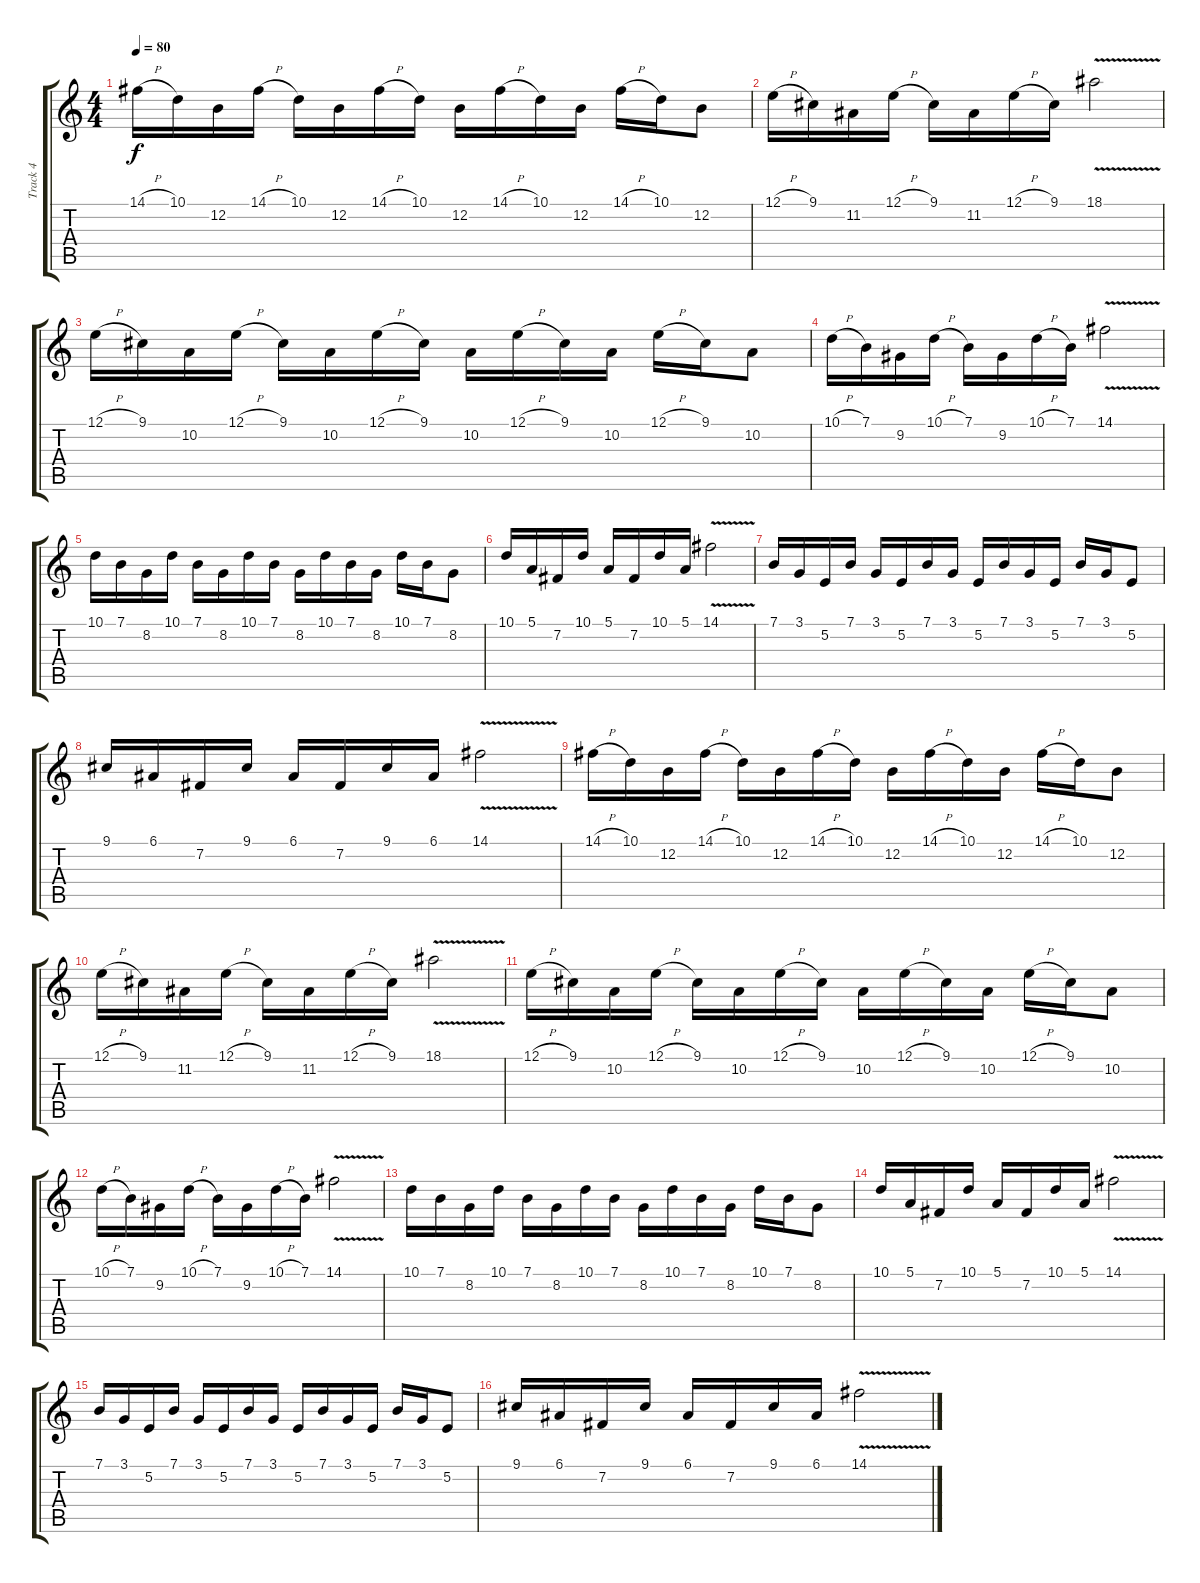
\track ("Track 4" "Track 4") {instrument harpsichord}
\staff {score tabs}
\tuning (E4 B3 G3 D3 A2 E2) {hide}
\ts (4 4)
\tempo 80
\clef g2
\ks c
14.1{h}.16{dy f} 10.1.16 12.2.16 14.1{h}.16 10.1.16 12.2.16 14.1{h}.16 10.1.16 12.2.16 14.1{h}.16 10.1.16 12.2.16 14.1{h}.16 10.1.16 12.2.8 |
12.1{h}.16 9.1.16 11.2.16 12.1{h}.16 9.1.16 11.2.16 12.1{h}.16 9.1.16 18.1{v}.2 |
12.1{h}.16 9.1.16 10.2.16 12.1{h}.16 9.1.16 10.2.16 12.1{h}.16 9.1.16 10.2.16 12.1{h}.16 9.1.16 10.2.16 12.1{h}.16 9.1.16 10.2.8 |
10.1{h}.16 7.1.16 9.2.16 10.1{h}.16 7.1.16 9.2.16 10.1{h}.16 7.1.16 14.1{v}.2 |
10.1.16 7.1.16 8.2.16 10.1.16 7.1.16 8.2.16 10.1.16 7.1.16 8.2.16 10.1.16 7.1.16 8.2.16 10.1.16 7.1.16 8.2.8 |
10.1.16 5.1.16 7.2.16 10.1.16 5.1.16 7.2.16 10.1.16 5.1.16 14.1{v}.2 |
7.1.16 3.1.16 5.2.16 7.1.16 3.1.16 5.2.16 7.1.16 3.1.16 5.2.16 7.1.16 3.1.16 5.2.16 7.1.16 3.1.16 5.2.8 |
9.1.16 6.1.16 7.2.16 9.1.16 6.1.16 7.2.16 9.1.16 6.1.16 14.1{v}.2 |
14.1{h}.16 10.1.16 12.2.16 14.1{h}.16 10.1.16 12.2.16 14.1{h}.16 10.1.16 12.2.16 14.1{h}.16 10.1.16 12.2.16 14.1{h}.16 10.1.16 12.2.8 |
12.1{h}.16 9.1.16 11.2.16 12.1{h}.16 9.1.16 11.2.16 12.1{h}.16 9.1.16 18.1{v}.2 |
12.1{h}.16 9.1.16 10.2.16 12.1{h}.16 9.1.16 10.2.16 12.1{h}.16 9.1.16 10.2.16 12.1{h}.16 9.1.16 10.2.16 12.1{h}.16 9.1.16 10.2.8 |
10.1{h}.16 7.1.16 9.2.16 10.1{h}.16 7.1.16 9.2.16 10.1{h}.16 7.1.16 14.1{v}.2 |
10.1.16 7.1.16 8.2.16 10.1.16 7.1.16 8.2.16 10.1.16 7.1.16 8.2.16 10.1.16 7.1.16 8.2.16 10.1.16 7.1.16 8.2.8 |
10.1.16 5.1.16 7.2.16 10.1.16 5.1.16 7.2.16 10.1.16 5.1.16 14.1{v}.2 |
7.1.16 3.1.16 5.2.16 7.1.16 3.1.16 5.2.16 7.1.16 3.1.16 5.2.16 7.1.16 3.1.16 5.2.16 7.1.16 3.1.16 5.2.8 |
9.1.16 6.1.16 7.2.16 9.1.16 6.1.16 7.2.16 9.1.16 6.1.16 14.1{v}.2
